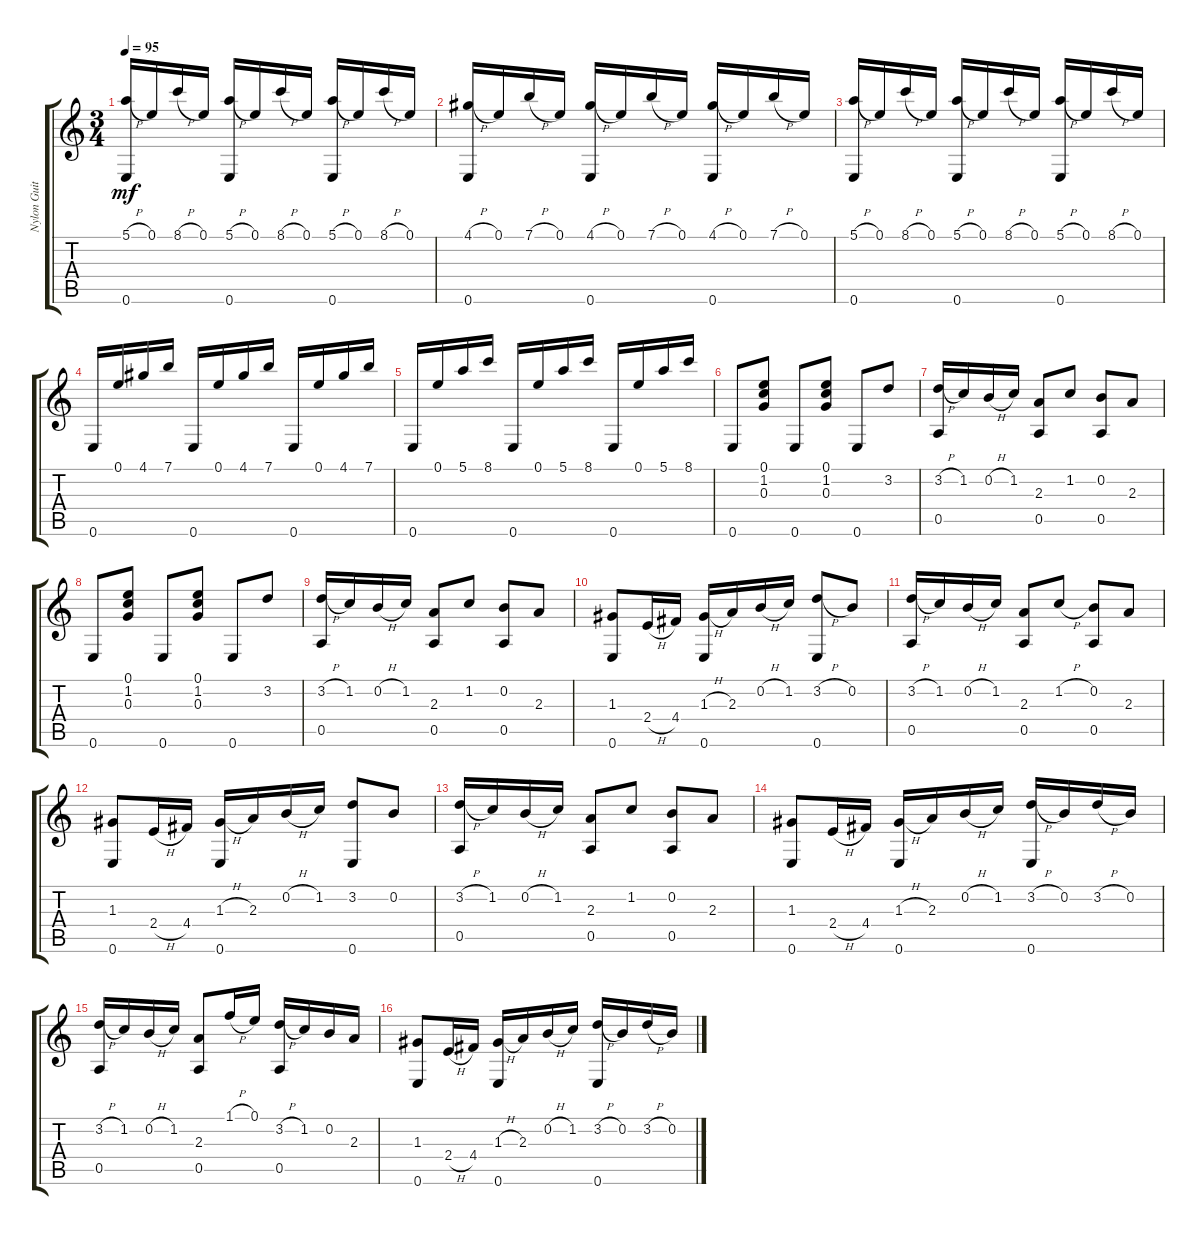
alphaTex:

\track ("Nylon Guitar" "Nylon Guit") {instrument acousticguitarnylon}
\staff {score tabs}
\tuning (E4 B3 G3 D3 A2 E2) {hide}
\ts (3 4)
\tempo 95
\clef g2
\ks c
(5.1{h} 0.6).16{dy mf} 0.1.16 8.1{h}.16 0.1.16 (5.1{h} 0.6).16 0.1.16 8.1{h}.16 0.1.16 (5.1{h} 0.6).16 0.1.16 8.1{h}.16 0.1.16 |
(4.1{h} 0.6).16 0.1.16 7.1{h}.16 0.1.16 (4.1{h} 0.6).16 0.1.16 7.1{h}.16 0.1.16 (4.1{h} 0.6).16 0.1.16 7.1{h}.16 0.1.16 |
(5.1{h} 0.6).16 0.1.16 8.1{h}.16 0.1.16 (5.1{h} 0.6).16 0.1.16 8.1{h}.16 0.1.16 (5.1{h} 0.6).16 0.1.16 8.1{h}.16 0.1.16 |
0.6.16 0.1.16 4.1.16 7.1.16 0.6.16 0.1.16 4.1.16 7.1.16 0.6.16 0.1.16 4.1.16 7.1.16 |
0.6.16 0.1.16 5.1.16 8.1.16 0.6.16 0.1.16 5.1.16 8.1.16 0.6.16 0.1.16 5.1.16 8.1.16 |
0.6.8 (0.1 1.2 0.3).8 0.6.8 (0.1 1.2 0.3).8 0.6.8 3.2.8 |
(3.2{h} 0.5).16 1.2.16 0.2{h}.16 1.2.16 (2.3 0.5).8 1.2.8 (0.2 0.5).8 2.3.8 |
0.6.8 (0.1 1.2 0.3).8 0.6.8 (0.1 1.2 0.3).8 0.6.8 3.2.8 |
(3.2{h} 0.5).16 1.2.16 0.2{h}.16 1.2.16 (2.3 0.5).8 1.2.8 (0.2 0.5).8 2.3.8 |
(1.3 0.6).8 2.4{h}.16 4.4.16 (1.3{h} 0.6).16 2.3.16 0.2{h}.16 1.2.16 (3.2{h} 0.6).8 0.2.8 |
(3.2{h} 0.5).16 1.2.16 0.2{h}.16 1.2.16 (2.3 0.5).8 1.2{h}.8 (0.2 0.5).8 2.3.8 |
(1.3 0.6).8 2.4{h}.16 4.4.16 (1.3{h} 0.6).16 2.3.16 0.2{h}.16 1.2.16 (3.2 0.6).8 0.2.8 |
(3.2{h} 0.5).16 1.2.16 0.2{h}.16 1.2.16 (2.3 0.5).8 1.2.8 (0.2 0.5).8 2.3.8 |
(1.3 0.6).8 2.4{h}.16 4.4.16 (1.3{h} 0.6).16 2.3.16 0.2{h}.16 1.2.16 (3.2{h} 0.6).16 0.2.16 3.2{h}.16 0.2.16 |
(3.2{h} 0.5).16 1.2.16 0.2{h}.16 1.2.16 (2.3 0.5).8 1.1{h}.16 0.1.16 (3.2{h} 0.5).16 1.2.16 0.2.16 2.3.16 |
(1.3 0.6).8 2.4{h}.16 4.4.16 (1.3{h} 0.6).16 2.3.16 0.2{h}.16 1.2.16 (3.2{h} 0.6).16 0.2.16 3.2{h}.16 0.2.16
